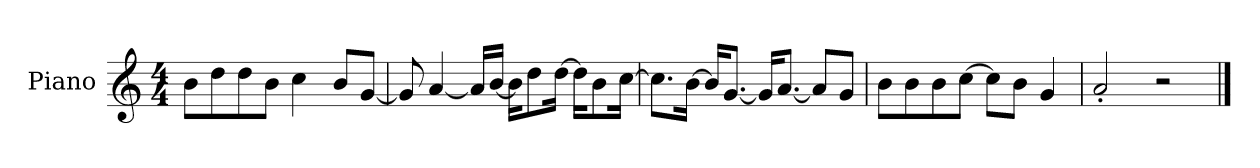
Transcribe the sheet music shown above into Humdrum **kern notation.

**kern
*part1
*staff1
*I"Piano
*I'P-no
*clefG2
*k[]
*M4/4
*MM90
=1
8b\L
8dd\
8dd\
8b\J
4cc\
8b/L
[8g/J
=2
8g/]
[4a/
16a/LL]
[16b/JJ
16b\KL]
8dd\
[16dd\Jk
16dd\KL]
8b\
[16cc\Jk
=3
8.cc\L]
[16b\Jk
16b/KL]
[8.g/J
16g/KL]
[8.a/J
8a/L]
8g/J
=4
8b\L
8b\
8b\
[8cc\J
8cc\L]
8b\J
4g/
=5
2a'/
2r
==
*-
